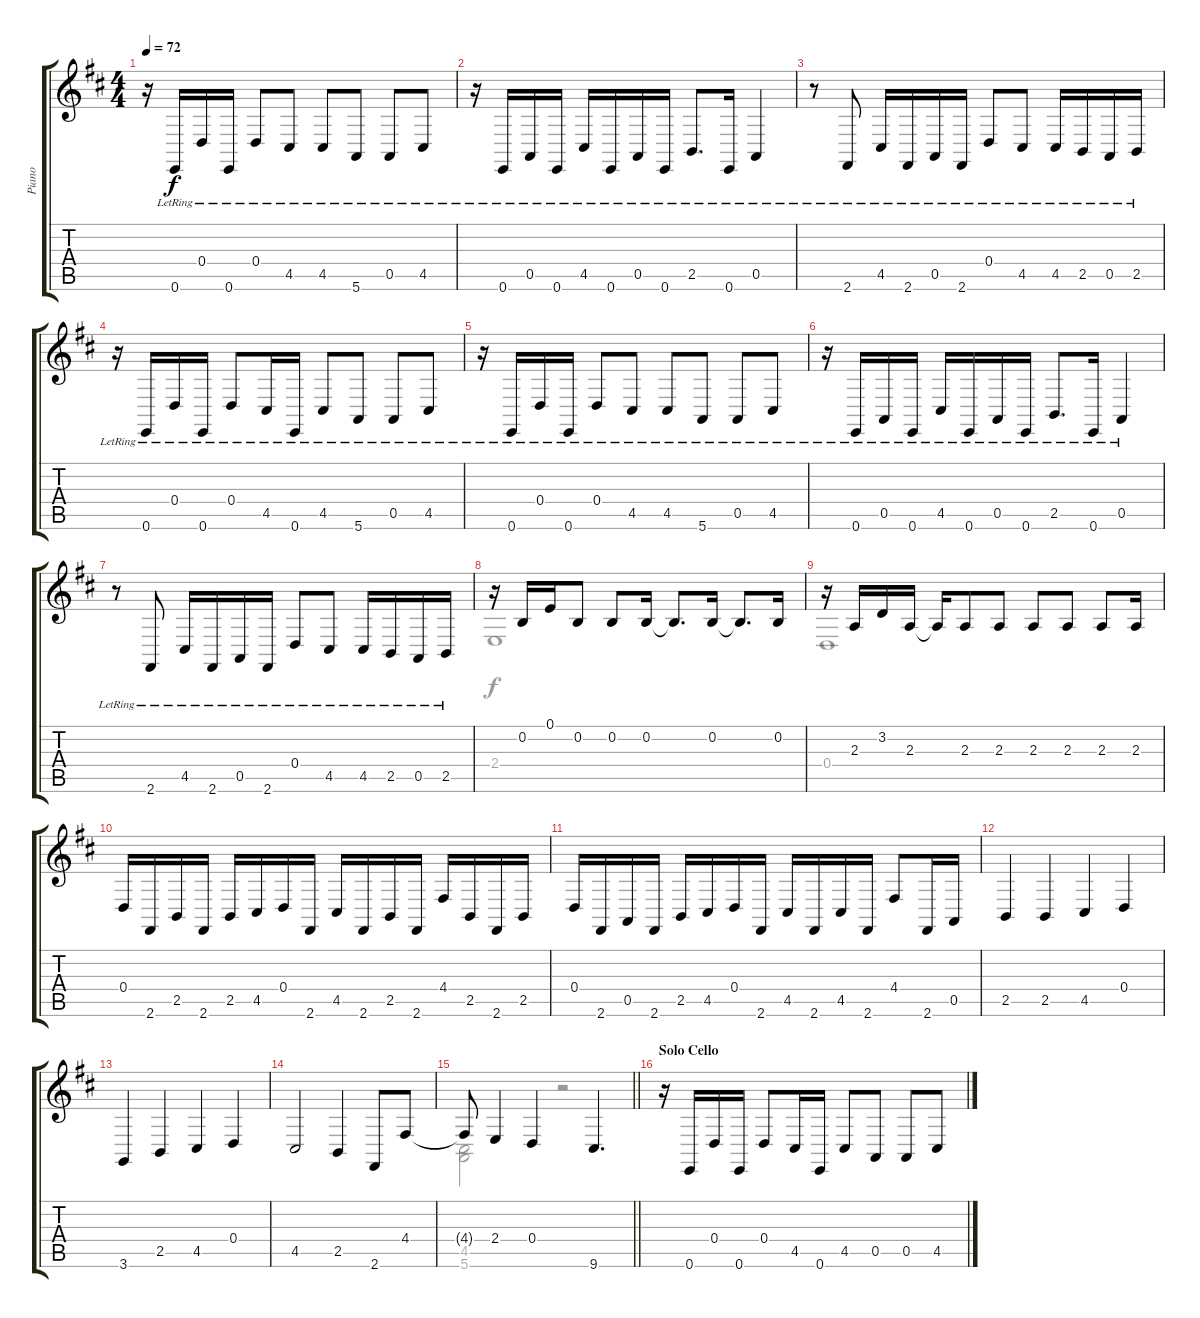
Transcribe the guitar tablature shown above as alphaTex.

\track ("Piano" "Piano") {instrument brightacousticpiano}
\staff {score tabs}
\tuning (E4 B3 G3 D3 A2 E2) {hide}
\voice
\ts (4 4)
\tempo 72
\clef g2
\ks d
r.16{dy f} 0.6{lr}.16 0.4{lr}.16 0.6{lr}.16 0.4{lr}.8 4.5{lr}.8 4.5{lr}.8 5.6{lr}.8 0.5{lr}.8 4.5{lr}.8 |
r.16 0.6{lr}.16 0.5{lr}.16 0.6{lr}.16 4.5{lr}.16 0.6{lr}.16 0.5{lr}.16 0.6{lr}.16 2.5{lr}.8{d} 0.6{lr}.16 0.5{lr}.4 |
r.8 2.6{lr}.8 4.5{lr}.16 2.6{lr}.16 0.5{lr}.16 2.6{lr}.16 0.4{lr}.8 4.5{lr}.8 4.5{lr}.16 2.5{lr}.16 0.5{lr}.16 2.5{lr}.16 |
r.16 0.6{lr}.16 0.4{lr}.16 0.6{lr}.16 0.4{lr}.8 4.5{lr}.16 0.6{lr}.16 4.5{lr}.8 5.6{lr}.8 0.5{lr}.8 4.5{lr}.8 |
r.16 0.6{lr}.16 0.4{lr}.16 0.6{lr}.16 0.4{lr}.8 4.5{lr}.8 4.5{lr}.8 5.6{lr}.8 0.5{lr}.8 4.5{lr}.8 |
r.16 0.6{lr}.16 0.5{lr}.16 0.6{lr}.16 4.5{lr}.16 0.6{lr}.16 0.5{lr}.16 0.6{lr}.16 2.5{lr}.8{d} 0.6{lr}.16 0.5{lr}.4 |
r.8 2.6{lr}.8 4.5{lr}.16 2.6{lr}.16 0.5{lr}.16 2.6{lr}.16 0.4{lr}.8 4.5{lr}.8 4.5{lr}.16 2.5{lr}.16 0.5{lr}.16 2.5{lr}.16 |
r.16 0.2.16 0.1.16 0.2.8 0.2.8 0.2.16 0.2{t}.8{d} 0.2.16 0.2{t}.8{d} 0.2.16 |
r.16 2.3.16 3.2.16 2.3.16 2.3{t}.16 2.3.8 2.3.8 2.3.8 2.3.8 2.3.8 2.3.16 |
0.4.16 2.6.16 2.5.16 2.6.16 2.5.16 4.5.16 0.4.16 2.6.16 4.5.16 2.6.16 2.5.16 2.6.16 4.4.16 2.5.16 2.6.16 2.5.16 |
0.4.16 2.6.16 0.5.16 2.6.16 2.5.16 4.5.16 0.4.16 2.6.16 4.5.16 2.6.16 4.5.16 2.6.16 4.4.8 2.6.16 0.5.16 |
2.5.4 2.5.4 4.5.4 0.4.4 |
3.6.4 2.5.4 4.5.4 0.4.4 |
4.5.2 2.5.4 2.6.8 4.4.8 |
\barLineRight lightlight
4.4{t}.8 2.4.4 0.4.4 9.6.4{d} |
\section ("" "Solo Cello")
r.16 0.6.16 0.4.16 0.6.16 0.4.8 4.5.16 0.6.16 4.5.8 0.5.8 0.5.8 4.5.8
\voice
\clef g2
\ottava regular
\simile none
\ks d
|
|
|
|
|
|
|
2.4.1 |
0.4.1 |
|
|
|
|
|
\barLineRight lightlight
(4.5 5.6).2 r.2 |
